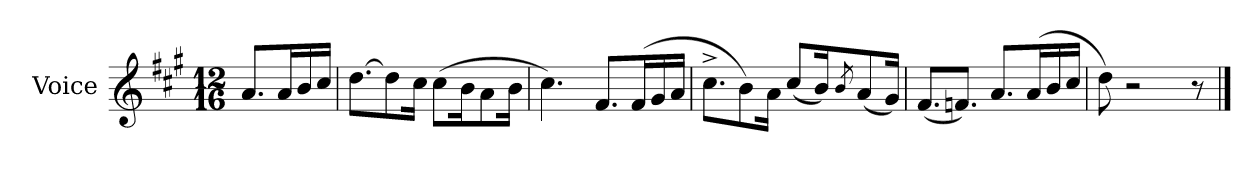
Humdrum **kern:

**kern
*part1
*staff1
*I"Voice
*clefG2
*k[f#c#g#]
*A:
*M12/16
*MM120
=
8.a/L
16a/L
16b/
16cc#/JJ
=1
[8.dd\L
8dd\]
16cc#\Jk
(>8cc#\L
16b\k
8a\
16b\Jk
=2
4.cc#\)
8.f#/L
(>16f#/L
16g#/
16a/JJ
=3
8.cc#^>\L
8b\)
16a\Jk
(<8cc#/L
16b/k)
8qb/
(<8a/
16g#/Jk)
=4
(<8.f#/L
8.fni/J)
8.a/L
(>16a/L
16b/
16cc#/JJ
=5
8dd\)
2r
8r
==
*-
